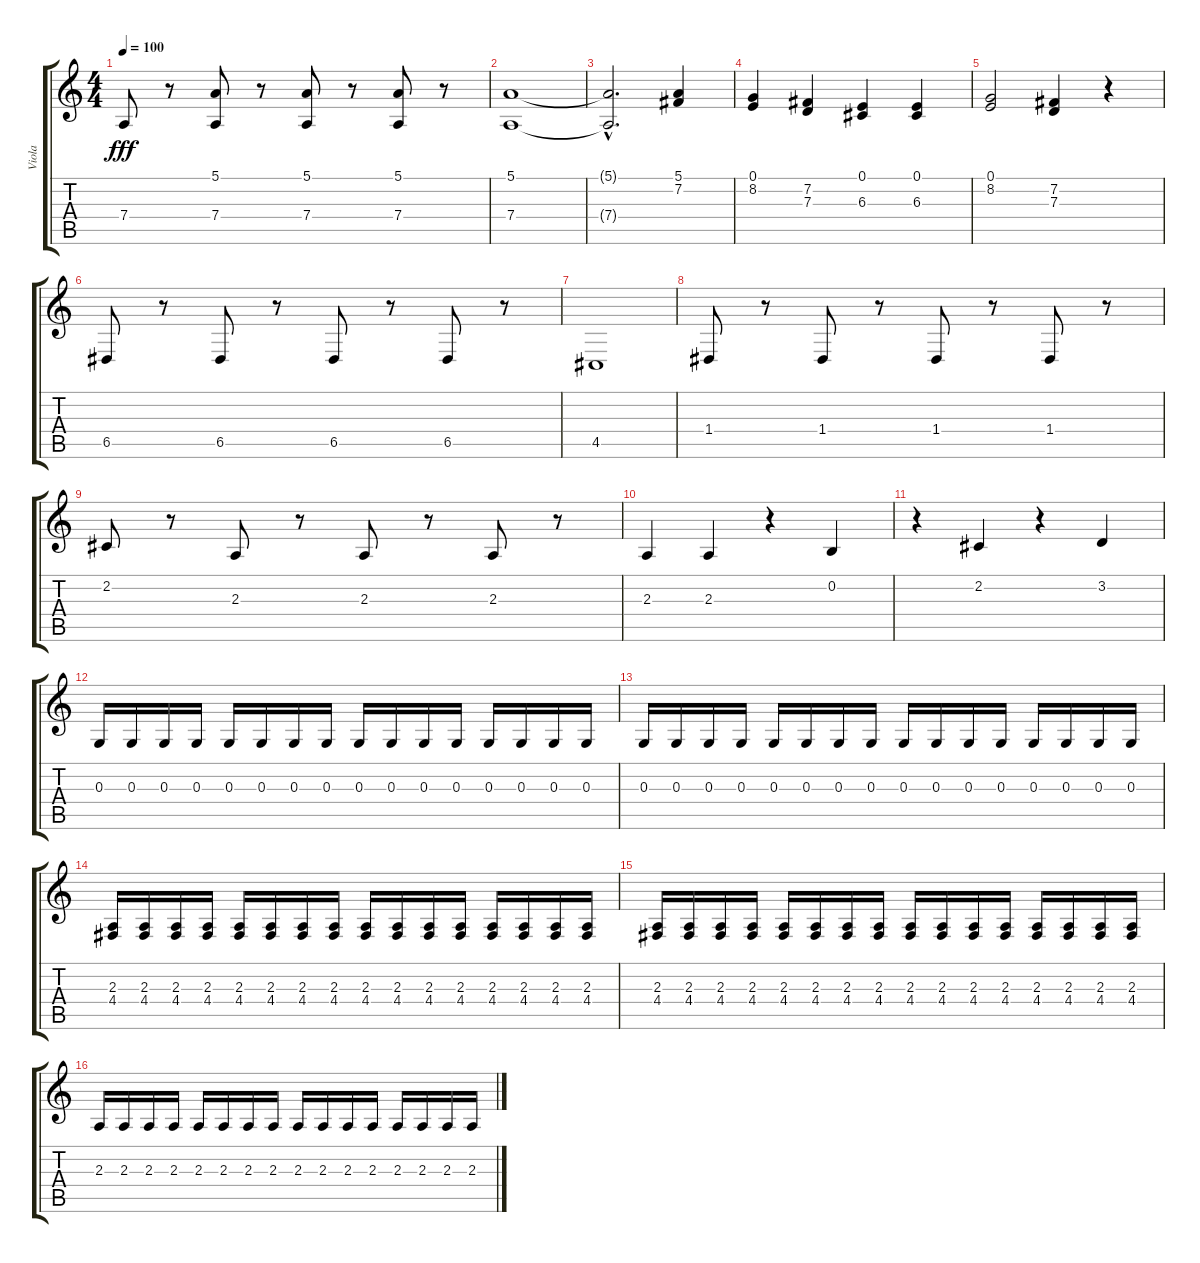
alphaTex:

\track ("Viola" "Viola") {instrument stringensemble1}
\staff {score tabs}
\tuning (E4 B3 G3 D3 A2 E2) {hide}
\ts (4 4)
\tempo 100
\clef g2
\ks c
7.4.8{dy fff} r.8 (5.1 7.4).8 r.8 (5.1 7.4).8 r.8 (5.1 7.4).8 r.8 |
(5.1 7.4).1 |
(5.1{hac t} 7.4{hac t}).2{d} (5.1 7.2).4 |
(0.1 8.2).4 (7.2 7.3).4 (0.1 6.3).4 (0.1 6.3).4 |
(0.1 8.2).2 (7.2 7.3).4 r.4 |
6.5.8 r.8 6.5.8 r.8 6.5.8 r.8 6.5.8 r.8 |
4.5.1 |
1.4.8 r.8 1.4.8 r.8 1.4.8 r.8 1.4.8 r.8 |
2.2.8 r.8 2.3.8 r.8 2.3.8 r.8 2.3.8 r.8 |
2.3.4 2.3.4 r.4 0.2.4 |
r.4 2.2.4 r.4 3.2.4 |
0.3.16 0.3.16 0.3.16 0.3.16 0.3.16 0.3.16 0.3.16 0.3.16 0.3.16 0.3.16 0.3.16 0.3.16 0.3.16 0.3.16 0.3.16 0.3.16 |
0.3.16 0.3.16 0.3.16 0.3.16 0.3.16 0.3.16 0.3.16 0.3.16 0.3.16 0.3.16 0.3.16 0.3.16 0.3.16 0.3.16 0.3.16 0.3.16 |
(2.3 4.4).16 (2.3 4.4).16 (2.3 4.4).16 (2.3 4.4).16 (2.3 4.4).16 (2.3 4.4).16 (2.3 4.4).16 (2.3 4.4).16 (2.3 4.4).16 (2.3 4.4).16 (2.3 4.4).16 (2.3 4.4).16 (2.3 4.4).16 (2.3 4.4).16 (2.3 4.4).16 (2.3 4.4).16 |
(2.3 4.4).16 (2.3 4.4).16 (2.3 4.4).16 (2.3 4.4).16 (2.3 4.4).16 (2.3 4.4).16 (2.3 4.4).16 (2.3 4.4).16 (2.3 4.4).16 (2.3 4.4).16 (2.3 4.4).16 (2.3 4.4).16 (2.3 4.4).16 (2.3 4.4).16 (2.3 4.4).16 (2.3 4.4).16 |
2.3.16 2.3.16 2.3.16 2.3.16 2.3.16 2.3.16 2.3.16 2.3.16 2.3.16 2.3.16 2.3.16 2.3.16 2.3.16 2.3.16 2.3.16 2.3.16
